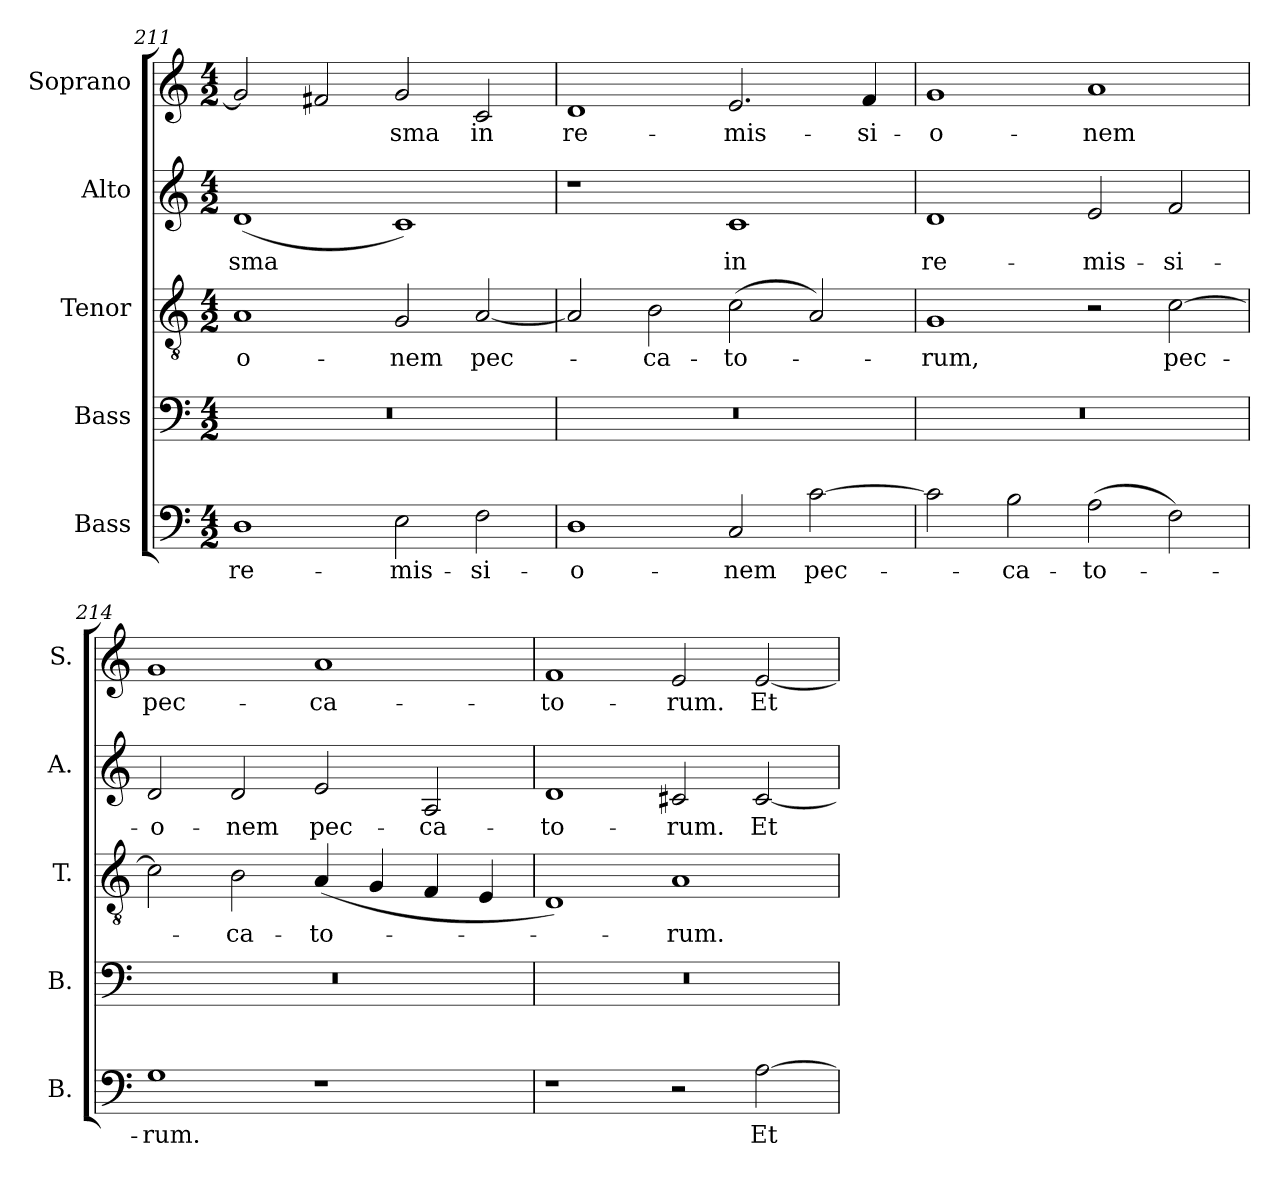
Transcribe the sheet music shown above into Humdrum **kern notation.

**kern	**text	**kern	**kern	**text	**kern	**text	**kern	**text
*part5	*part5	*part4	*part3	*part3	*part2	*part2	*part1	*part1
*staff5	*staff5	*staff4	*staff3	*staff3	*staff2	*staff2	*staff1	*staff1
*I"Bass	*	*I"Bass	*I"Tenor	*	*I"Alto	*	*I"Soprano	*
*I'B.	*	*I'B.	*I'T.	*	*I'A.	*	*I'S.	*
!!LO:LB:g=z
*clefF4	*	*clefF4	*clefGv2	*	*clefG2	*	*clefG2	*
*	*	*	*ITrd7c12	*	*	*	*	*
*k[]	*	*k[]	*k[]	*	*k[]	*	*k[]	*
*C:	*	*C:	*C:	*	*C:	*	*C:	*
*M4/2	*	*M4/2	*M4/2	*	*M4/2	*	*M4/2	*
=211	=211	=211	=211	=211	=211	=211	=211	=211
!	!LO:LY:b:color=#000000	!LO:N:vis=1	!	!	!	!	!	!
!	!	!	!	!LO:LY:b:color=#000000	!	!	!	!
!	!	!	!	!	!	!LO:LY:b:color=#000000	!	!
1Di	re-	0r	1AAi	-o-	(1di	-sma	2gi/]	.
.	.	.	.	.	.	.	2f#Xi/	.
!	!LO:LY:b:color=#000000	!	!	!	!	!	!	!
!	!	!	!	!LO:LY:b:color=#000000	!	!	!	!
!	!	!	!	!	!	!	!	!LO:LY:b:color=#000000
2Ei\	-mis-	.	2GGi/	-nem	1ci)	.	2gi/	-sma
!	!LO:LY:b:color=#000000	!	!	!	!	!	!	!
!	!	!	!	!LO:LY:b:color=#000000	!	!	!	!
!	!	!	!	!	!	!	!	!LO:LY:b:color=#000000
2Fi\	-si-	.	[2AAi/	pec-	.	.	2ci/	in
=212	=212	=212	=212	=212	=212	=212	=212	=212
!	!LO:LY:b:color=#000000	!LO:N:vis=1	!	!	!	!	!	!
!	!	!	!	!	!	!	!	!LO:LY:b:color=#000000
1Di	-o-	0r	2AAi/]	.	1r	.	1di	re-
!	!	!	!	!LO:LY:b:color=#000000	!	!	!	!
.	.	.	2BBi\	-ca-	.	.	.	.
!	!LO:LY:b:color=#000000	!	!	!	!	!	!	!
!	!	!	!	!LO:LY:b:color=#000000	!	!	!	!
!	!	!	!	!	!	!LO:LY:b:color=#000000	!	!
!	!	!	!	!	!	!	!	!LO:LY:b:color=#000000
2Ci/	-nem	.	(2Ci\	-to-	1ci	in	2.ei/	-mis-
!	!LO:LY:b:color=#000000	!	!	!	!	!	!	!
[2ci\	pec-	.	2AAi/)	.	.	.	.	.
!	!	!	!	!	!	!	!	!LO:LY:b:color=#000000
.	.	.	.	.	.	.	4fi/	-si-
=213	=213	=213	=213	=213	=213	=213	=213	=213
!	!	!LO:N:vis=1	!	!	!	!	!	!
!	!	!	!	!LO:LY:b:color=#000000	!	!	!	!
!	!	!	!	!	!	!LO:LY:b:color=#000000	!	!
!	!	!	!	!	!	!	!	!LO:LY:b:color=#000000
2ci\]	.	0r	1GGi	-rum,	1di	re-	1gi	-o-
!	!LO:LY:b:color=#000000	!	!	!	!	!	!	!
2Bi\	-ca-	.	.	.	.	.	.	.
!	!LO:LY:b:color=#000000	!	!	!	!	!	!	!
!	!	!	!	!	!	!LO:LY:b:color=#000000	!	!
!	!	!	!	!	!	!	!	!LO:LY:b:color=#000000
(2Ai\	-to-	.	2r	.	2ei/	-mis-	1ai	-nem
!	!	!	!	!LO:LY:b:color=#000000	!	!	!	!
!	!	!	!	!	!	!LO:LY:b:color=#000000	!	!
2Fi\)	.	.	[2Ci\	pec-	2fi/	-si-	.	.
=214	=214	=214	=214	=214	=214	=214	=214	=214
!	!LO:LY:b:color=#000000	!LO:N:vis=1	!	!	!	!	!	!
!	!	!	!	!	!	!LO:LY:b:color=#000000	!	!
!	!	!	!	!	!	!	!	!LO:LY:b:color=#000000
1Gi	-rum.	0r	2Ci\]	.	2di/	-o-	1gi	pec-
!	!	!	!	!LO:LY:b:color=#000000	!	!	!	!
!	!	!	!	!	!	!LO:LY:b:color=#000000	!	!
.	.	.	2BBi\	-ca-	2di/	-nem	.	.
!	!	!	!	!LO:LY:b:color=#000000	!	!	!	!
!	!	!	!	!	!	!LO:LY:b:color=#000000	!	!
!	!	!	!	!	!	!	!	!LO:LY:b:color=#000000
1r	.	.	(4AAi/	-to-	2ei/	pec-	1ai	-ca-
.	.	.	4GGi/	.	.	.	.	.
!	!	!	!	!	!	!LO:LY:b:color=#000000	!	!
.	.	.	4FFi/	.	2Ai/	-ca-	.	.
.	.	.	4EEi/	.	.	.	.	.
=215	=215	=215	=215	=215	=215	=215	=215	=215
!	!	!LO:N:vis=1	!	!	!	!	!	!
!	!	!	!	!	!	!LO:LY:b:color=#000000	!	!
!	!	!	!	!	!	!	!	!LO:LY:b:color=#000000
1r	.	0r	1DDi)	.	1di	-to-	1fi	-to-
!	!	!	!	!LO:LY:b:color=#000000	!	!	!	!
!	!	!	!	!	!	!LO:LY:b:color=#000000	!	!
!	!	!	!	!	!	!	!	!LO:LY:b:color=#000000
2r	.	.	1AAi	-rum.	2c#Xi/	-rum.	2ei/	-rum.
!	!LO:LY:b:color=#000000	!	!	!	!	!	!	!
!	!	!	!	!	!	!LO:LY:b:color=#000000	!	!
!	!	!	!	!	!	!	!	!LO:LY:b:color=#000000
[2Ai\	Et	.	.	.	[2c#i/	Et	[2ei/	Et
=	=	=	=	=	=	=	=	=
*-	*-	*-	*-	*-	*-	*-	*-	*-
